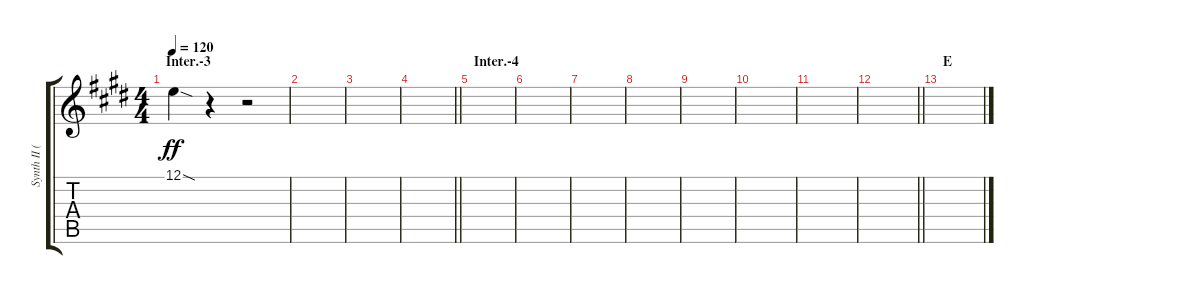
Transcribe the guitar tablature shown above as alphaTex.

\track ("Synth II (Kotobuki Tsumugi)" "Synth II (") {instrument brasssection}
\staff {score tabs}
\tuning (E4 B3 G3 D3 A2 E2) {hide}
\ts (4 4)
\section ("" "Inter.-3")
\tempo 120
\clef g2
\ks e
12.1{sod}.4{dy ff} r.4 r.2 |
|
|
\barLineRight lightlight
|
\section ("" "Inter.-4")
|
|
|
|
|
|
|
\barLineRight lightlight
|
\section ("" "E")
